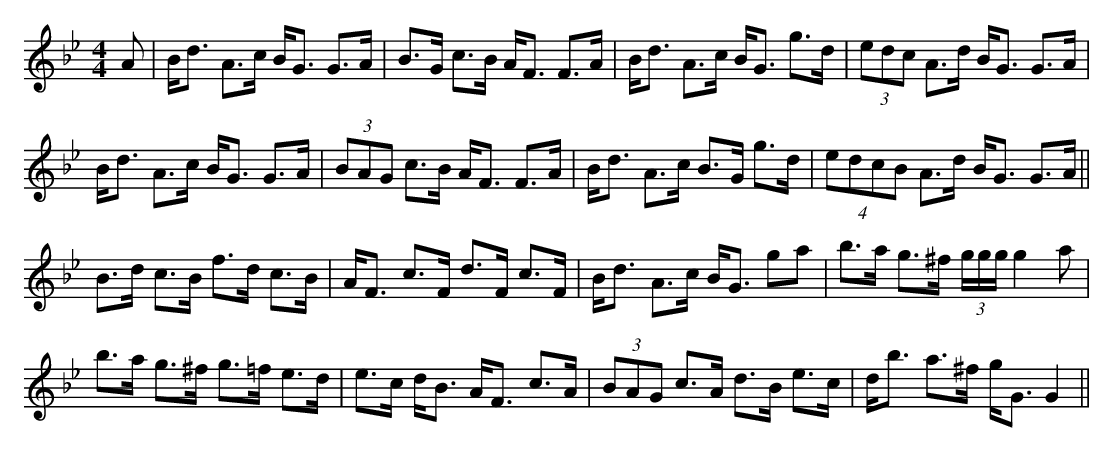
X:1
M:4/4
K:Gmin
A|B<d A>c B<G G>A|B>G c>B A<F F>A|B<d A>c B<G g>d|(3edc A>d B<G G>A|
B<d A>c B<G G>A|(3BAG c>B A<F F>A|B<d A>c B>G g>d|(4edcB A>d B<G G>A||
B>d c>B f>d c>B|A<F c>F d>F c>F|B<d A>c B<G ga|b>a g>^f (3g/g/g/ g2a|
b>a g>^f g>=f e>d|e>c d<B A<F c>A|(3BAG c>A d>B e>c|d<b a>^f g<G G2||
